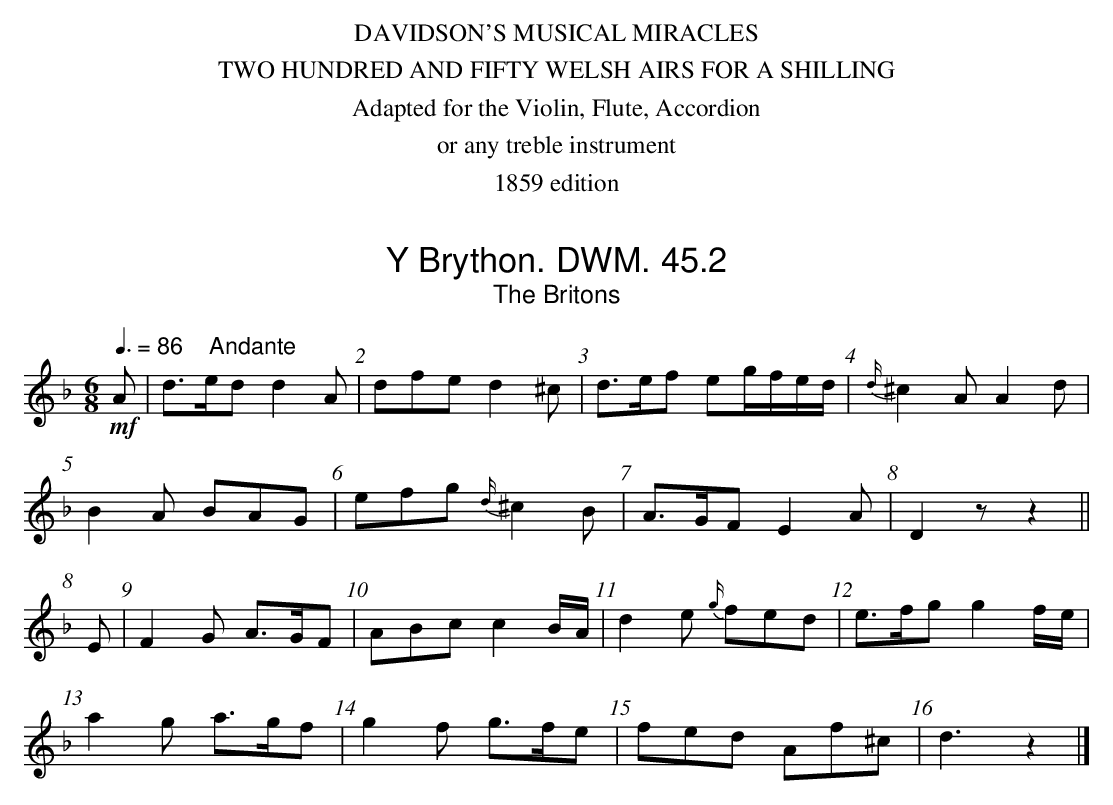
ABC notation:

X:1
T:Brython. DWM. 45.2, Y
T:Britons, The
M:6/8
L:1/8
Q:3/8=86 "    Andante"
K:Dm
!mf!A|d>ed d2A|dfe d2^c|d>ef eg/f/e/d/|{d/}^c2A A2d|
B2A BAG|efg {d/}^c2B|A>GF E2A|D2z z2||
E|F2G A>GF|ABc c2B/A/|d2e {g/}fed|e>fg g2 f/e/|
a2g a>gf|g2f g>fe|fed Af^c|d3 z2|]
